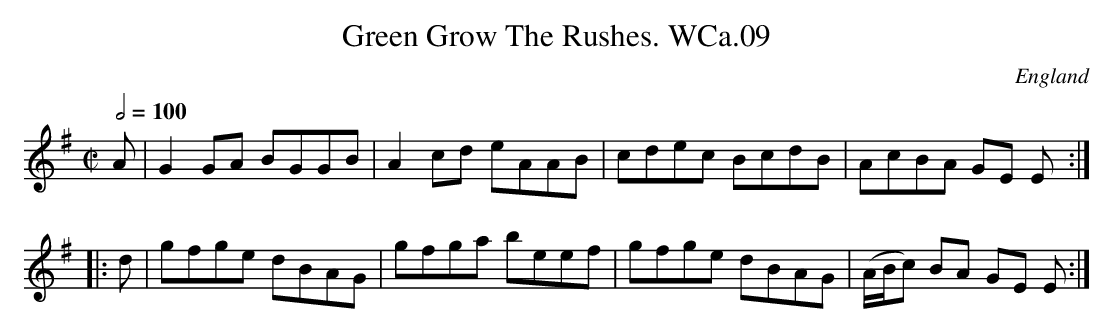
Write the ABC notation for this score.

X:1
T:Green Grow The Rushes. WCa.09
L:1/8
M:C|
O:England
Q:1/2=100
K:G
A|G2GA BGGB|A2cd eAAB|cdec BcdB|AcBA GE E:|!
|:d|gfge dBAG|gfga beef|gfge dBAG|(A/B/c) BA GE E:|
